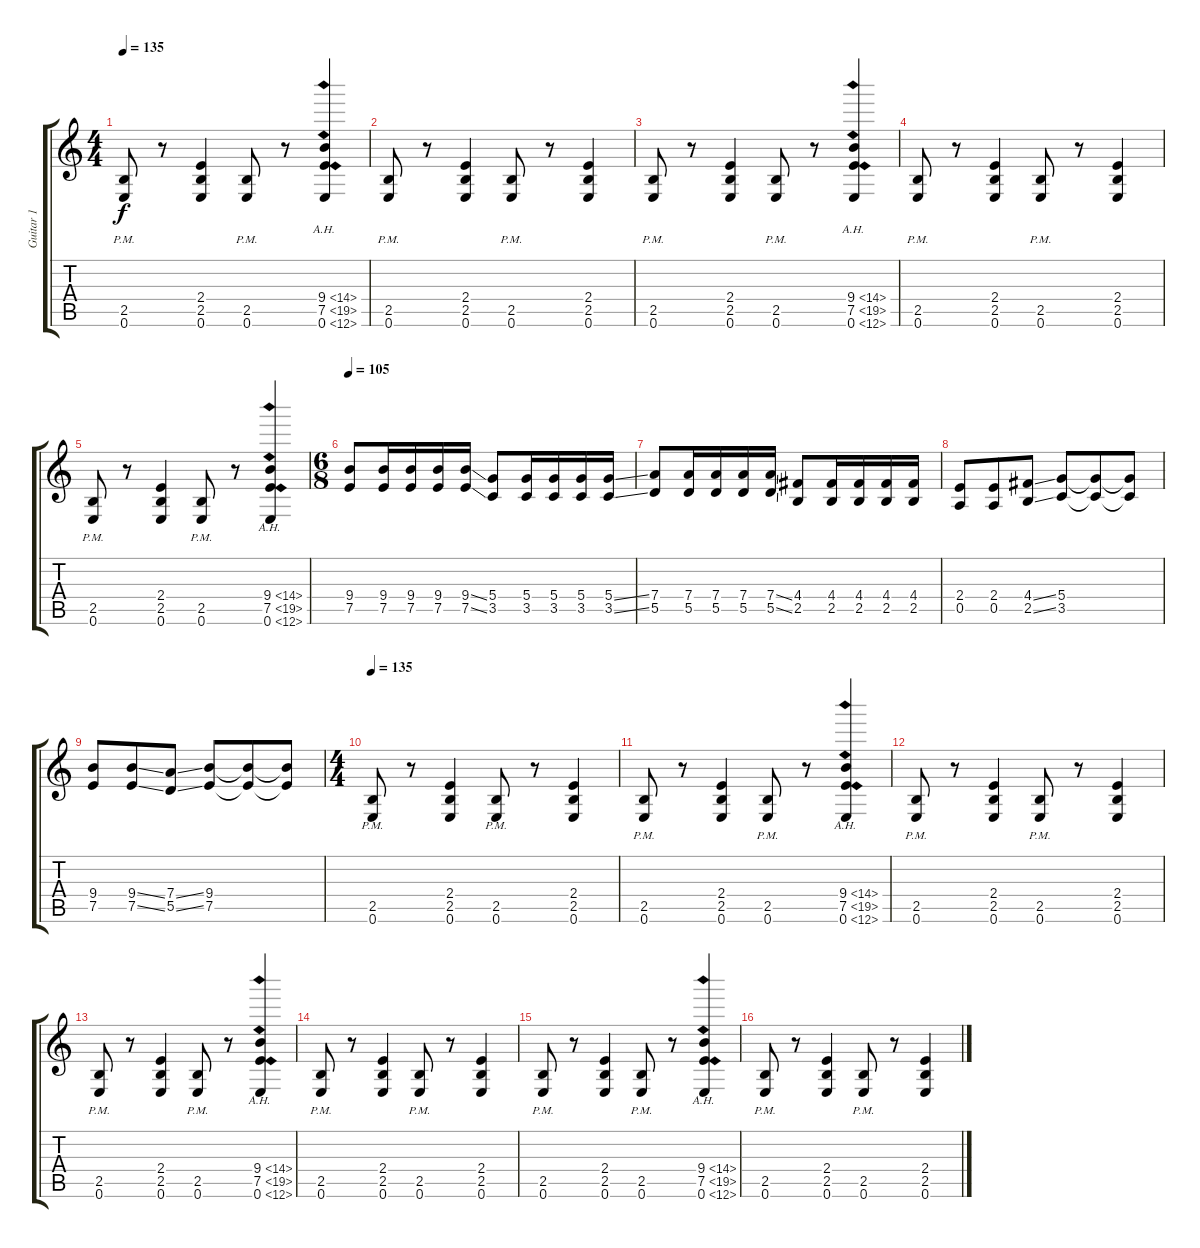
\track ("Guitar 1" "Guitar 1") {instrument distortionguitar}
\staff {score tabs}
\tuning (E4 B3 G3 D3 A2 E2) {hide}
\ts (4 4)
\tempo 135
\clef g2
\ks c
(2.5{pm} 0.6{pm}).8{dy f} r.8 (2.4 2.5 0.6).4 (2.5{pm} 0.6{pm}).8 r.8 (9.4{ah 5} 7.5{ah 12} 0.6{ah 12}).4 |
(2.5{pm} 0.6{pm}).8 r.8 (2.4 2.5 0.6).4 (2.5{pm} 0.6{pm}).8 r.8 (2.4 2.5 0.6).4 |
(2.5{pm} 0.6{pm}).8 r.8 (2.4 2.5 0.6).4 (2.5{pm} 0.6{pm}).8 r.8 (9.4{ah 5} 7.5{ah 12} 0.6{ah 12}).4 |
(2.5{pm} 0.6{pm}).8 r.8 (2.4 2.5 0.6).4 (2.5{pm} 0.6{pm}).8 r.8 (2.4 2.5 0.6).4 |
(2.5{pm} 0.6{pm}).8 r.8 (2.4 2.5 0.6).4 (2.5{pm} 0.6{pm}).8 r.8 (9.4{ah 5} 7.5{ah 12} 0.6{ah 12}).4 |
\ts (6 8)
\tempo 105
(9.4 7.5).8 (9.4 7.5).16 (9.4 7.5).16 (9.4 7.5).16 (9.4{ss} 7.5{ss}).16 (5.4 3.5).8 (5.4 3.5).16 (5.4 3.5).16 (5.4 3.5).16 (5.4{ss} 3.5{ss}).16 |
(7.4 5.5).8 (7.4 5.5).16 (7.4 5.5).16 (7.4 5.5).16 (7.4{ss} 5.5{ss}).16 (4.4 2.5).8 (4.4 2.5).16 (4.4 2.5).16 (4.4 2.5).16 (4.4 2.5).16 |
(2.4 0.5).8 (2.4 0.5).8 (4.4{ss} 2.5{ss}).8 (5.4 3.5).8 (5.4{t} 3.5{t}).8 (5.4{t} 3.5{t}).8 |
(9.4 7.5).8 (9.4{ss} 7.5{ss}).8 (7.4{ss} 5.5{ss}).8 (9.4 7.5).8 (9.4{t} 7.5{t}).8 (9.4{t} 7.5{t}).8 |
\ts (4 4)
\tempo 135
(2.5{pm} 0.6{pm}).8 r.8 (2.4 2.5 0.6).4 (2.5{pm} 0.6{pm}).8 r.8 (2.4 2.5 0.6).4 |
(2.5{pm} 0.6{pm}).8 r.8 (2.4 2.5 0.6).4 (2.5{pm} 0.6{pm}).8 r.8 (9.4{ah 5} 7.5{ah 12} 0.6{ah 12}).4 |
(2.5{pm} 0.6{pm}).8 r.8 (2.4 2.5 0.6).4 (2.5{pm} 0.6{pm}).8 r.8 (2.4 2.5 0.6).4 |
(2.5{pm} 0.6{pm}).8 r.8 (2.4 2.5 0.6).4 (2.5{pm} 0.6{pm}).8 r.8 (9.4{ah 5} 7.5{ah 12} 0.6{ah 12}).4 |
(2.5{pm} 0.6{pm}).8 r.8 (2.4 2.5 0.6).4 (2.5{pm} 0.6{pm}).8 r.8 (2.4 2.5 0.6).4 |
(2.5{pm} 0.6{pm}).8 r.8 (2.4 2.5 0.6).4 (2.5{pm} 0.6{pm}).8 r.8 (9.4{ah 5} 7.5{ah 12} 0.6{ah 12}).4 |
(2.5{pm} 0.6{pm}).8 r.8 (2.4 2.5 0.6).4 (2.5{pm} 0.6{pm}).8 r.8 (2.4 2.5 0.6).4
